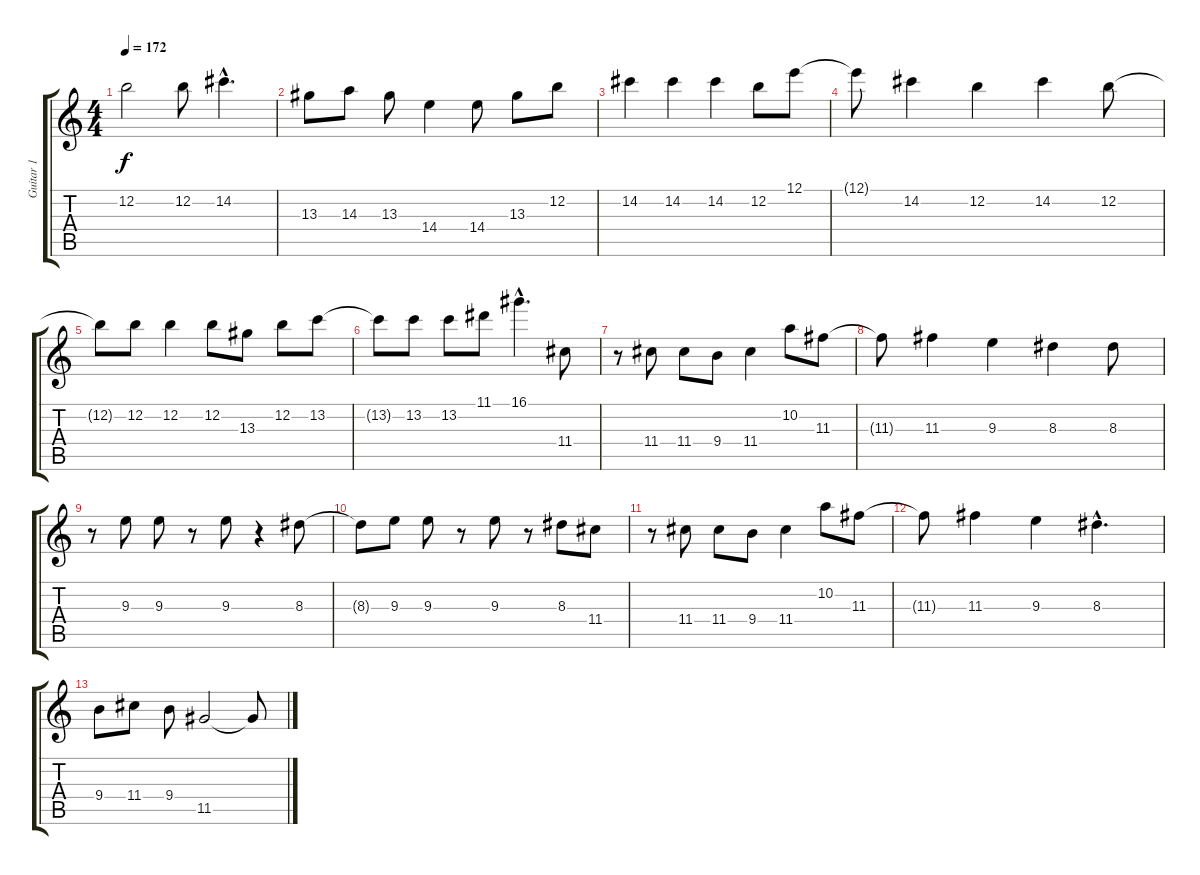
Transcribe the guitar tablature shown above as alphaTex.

\track ("Guitar 1" "Guitar 1") {instrument electricguitarjazz}
\staff {score tabs}
\tuning (E4 B3 G3 D3 A2 E2) {hide}
\ts (4 4)
\tempo 172
\clef g2
\ks c
12.2.2{dy f} 12.2.8 14.2{hac}.4{d} |
13.3.8 14.3.8 13.3.8 14.4.4 14.4.8 13.3.8 12.2.8 |
14.2.4 14.2.4 14.2.4 12.2.8 12.1.8 |
12.1{t}.8 14.2.4 12.2.4 14.2.4 12.2.8 |
12.2{t}.8 12.2.8 12.2.4 12.2.8 13.3.8 12.2.8 13.2.8 |
13.2{t}.8 13.2.8 13.2.8 11.1.8 16.1{hac}.4{d} 11.4.8 |
r.8 11.4.8 11.4.8 9.4.8 11.4.4 10.2.8 11.3.8 |
11.3{t}.8 11.3.4 9.3.4 8.3.4 8.3.8 |
r.8 9.3.8 9.3.8 r.8 9.3.8 r.4 8.3.8 |
8.3{t}.8 9.3.8 9.3.8 r.8 9.3.8 r.8 8.3.8 11.4.8 |
r.8 11.4.8 11.4.8 9.4.8 11.4.4 10.2.8 11.3.8 |
11.3{t}.8 11.3.4 9.3.4 8.3{hac}.4{d} |
9.4.8 11.4.8 9.4.8 11.5.2 11.5{t}.8
